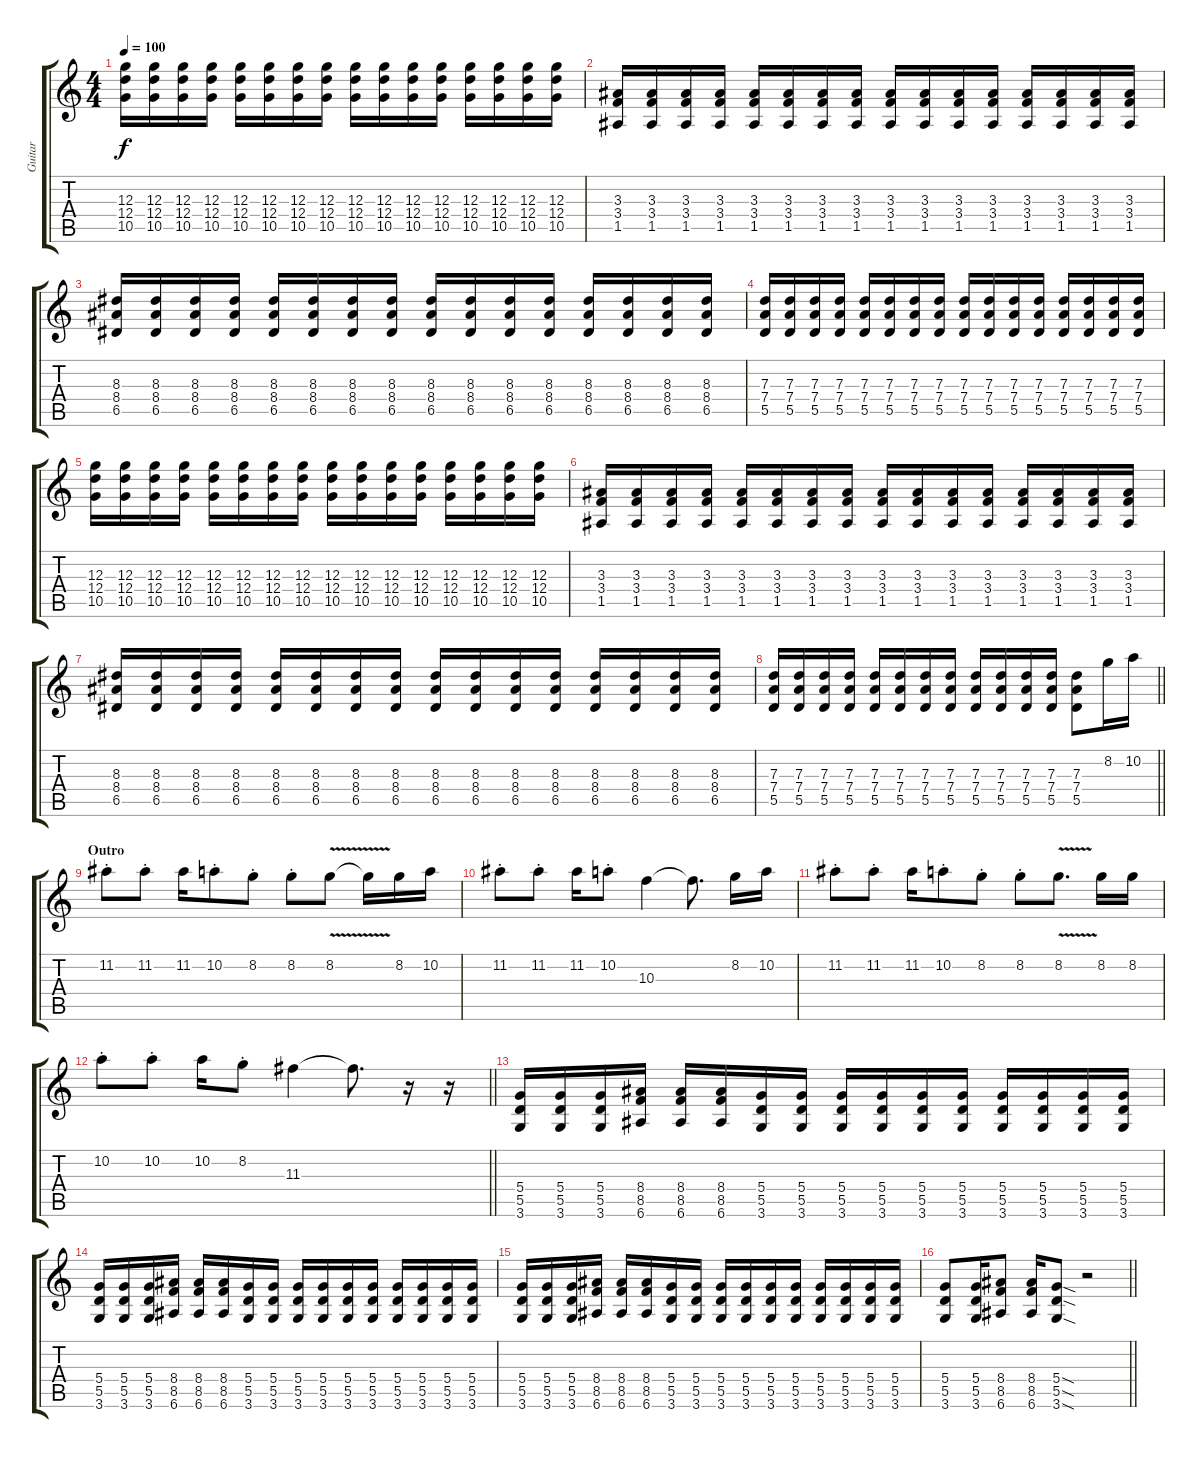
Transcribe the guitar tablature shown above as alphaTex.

\track ("Guitar" "Guitar") {instrument overdrivenguitar}
\staff {score tabs}
\tuning (E4 B3 G3 D3 A2 E2) {hide}
\ts (4 4)
\tempo 100
\clef g2
\ks c
(12.3 12.4 10.5).16{dy f} (12.3 12.4 10.5).16 (12.3 12.4 10.5).16 (12.3 12.4 10.5).16 (12.3 12.4 10.5).16 (12.3 12.4 10.5).16 (12.3 12.4 10.5).16 (12.3 12.4 10.5).16 (12.3 12.4 10.5).16 (12.3 12.4 10.5).16 (12.3 12.4 10.5).16 (12.3 12.4 10.5).16 (12.3 12.4 10.5).16 (12.3 12.4 10.5).16 (12.3 12.4 10.5).16 (12.3 12.4 10.5).16 |
(3.3 3.4 1.5).16 (3.3 3.4 1.5).16 (3.3 3.4 1.5).16 (3.3 3.4 1.5).16 (3.3 3.4 1.5).16 (3.3 3.4 1.5).16 (3.3 3.4 1.5).16 (3.3 3.4 1.5).16 (3.3 3.4 1.5).16 (3.3 3.4 1.5).16 (3.3 3.4 1.5).16 (3.3 3.4 1.5).16 (3.3 3.4 1.5).16 (3.3 3.4 1.5).16 (3.3 3.4 1.5).16 (3.3 3.4 1.5).16 |
(8.3 8.4 6.5).16 (8.3 8.4 6.5).16 (8.3 8.4 6.5).16 (8.3 8.4 6.5).16 (8.3 8.4 6.5).16 (8.3 8.4 6.5).16 (8.3 8.4 6.5).16 (8.3 8.4 6.5).16 (8.3 8.4 6.5).16 (8.3 8.4 6.5).16 (8.3 8.4 6.5).16 (8.3 8.4 6.5).16 (8.3 8.4 6.5).16 (8.3 8.4 6.5).16 (8.3 8.4 6.5).16 (8.3 8.4 6.5).16 |
(7.3 7.4 5.5).16 (7.3 7.4 5.5).16 (7.3 7.4 5.5).16 (7.3 7.4 5.5).16 (7.3 7.4 5.5).16 (7.3 7.4 5.5).16 (7.3 7.4 5.5).16 (7.3 7.4 5.5).16 (7.3 7.4 5.5).16 (7.3 7.4 5.5).16 (7.3 7.4 5.5).16 (7.3 7.4 5.5).16 (7.3 7.4 5.5).16 (7.3 7.4 5.5).16 (7.3 7.4 5.5).16 (7.3 7.4 5.5).16 |
(12.3 12.4 10.5).16 (12.3 12.4 10.5).16 (12.3 12.4 10.5).16 (12.3 12.4 10.5).16 (12.3 12.4 10.5).16 (12.3 12.4 10.5).16 (12.3 12.4 10.5).16 (12.3 12.4 10.5).16 (12.3 12.4 10.5).16 (12.3 12.4 10.5).16 (12.3 12.4 10.5).16 (12.3 12.4 10.5).16 (12.3 12.4 10.5).16 (12.3 12.4 10.5).16 (12.3 12.4 10.5).16 (12.3 12.4 10.5).16 |
(3.3 3.4 1.5).16 (3.3 3.4 1.5).16 (3.3 3.4 1.5).16 (3.3 3.4 1.5).16 (3.3 3.4 1.5).16 (3.3 3.4 1.5).16 (3.3 3.4 1.5).16 (3.3 3.4 1.5).16 (3.3 3.4 1.5).16 (3.3 3.4 1.5).16 (3.3 3.4 1.5).16 (3.3 3.4 1.5).16 (3.3 3.4 1.5).16 (3.3 3.4 1.5).16 (3.3 3.4 1.5).16 (3.3 3.4 1.5).16 |
(8.3 8.4 6.5).16 (8.3 8.4 6.5).16 (8.3 8.4 6.5).16 (8.3 8.4 6.5).16 (8.3 8.4 6.5).16 (8.3 8.4 6.5).16 (8.3 8.4 6.5).16 (8.3 8.4 6.5).16 (8.3 8.4 6.5).16 (8.3 8.4 6.5).16 (8.3 8.4 6.5).16 (8.3 8.4 6.5).16 (8.3 8.4 6.5).16 (8.3 8.4 6.5).16 (8.3 8.4 6.5).16 (8.3 8.4 6.5).16 |
\barLineRight lightlight
(7.3 7.4 5.5).16 (7.3 7.4 5.5).16 (7.3 7.4 5.5).16 (7.3 7.4 5.5).16 (7.3 7.4 5.5).16 (7.3 7.4 5.5).16 (7.3 7.4 5.5).16 (7.3 7.4 5.5).16 (7.3 7.4 5.5).16 (7.3 7.4 5.5).16 (7.3 7.4 5.5).16 (7.3 7.4 5.5).16 (7.3 7.4 5.5).8 8.2.16 10.2.16 |
\section ("" "Outro")
11.2{st}.8 11.2{st}.8 11.2.16 10.2{st}.8 8.2{st}.8 8.2{st}.8 8.2{v}.8 8.2{t}.16 8.2.16 10.2.16 |
11.2{st}.8 11.2{st}.8 11.2.16 10.2{st}.8 10.3.4 10.3{t}.8{d} 8.2.16 10.2.16 |
11.2{st}.8 11.2{st}.8 11.2.16 10.2{st}.8 8.2{st}.8 8.2{st}.8 8.2{v}.8{d} 8.2.16 8.2.16 |
\barLineRight lightlight
10.2{st}.8 10.2{st}.8 10.2.16 8.2{st}.8 11.3.4 11.3{t}.8{d} r.16 r.16 |
(5.4 5.5 3.6).16 (5.4 5.5 3.6).16 (5.4 5.5 3.6).16 (8.4 8.5 6.6).16 (8.4 8.5 6.6).16 (8.4 8.5 6.6).16 (5.4 5.5 3.6).16 (5.4 5.5 3.6).16 (5.4 5.5 3.6).16 (5.4 5.5 3.6).16 (5.4 5.5 3.6).16 (5.4 5.5 3.6).16 (5.4 5.5 3.6).16 (5.4 5.5 3.6).16 (5.4 5.5 3.6).16 (5.4 5.5 3.6).16 |
(5.4 5.5 3.6).16 (5.4 5.5 3.6).16 (5.4 5.5 3.6).16 (8.4 8.5 6.6).16 (8.4 8.5 6.6).16 (8.4 8.5 6.6).16 (5.4 5.5 3.6).16 (5.4 5.5 3.6).16 (5.4 5.5 3.6).16 (5.4 5.5 3.6).16 (5.4 5.5 3.6).16 (5.4 5.5 3.6).16 (5.4 5.5 3.6).16 (5.4 5.5 3.6).16 (5.4 5.5 3.6).16 (5.4 5.5 3.6).16 |
(5.4 5.5 3.6).16 (5.4 5.5 3.6).16 (5.4 5.5 3.6).16 (8.4 8.5 6.6).16 (8.4 8.5 6.6).16 (8.4 8.5 6.6).16 (5.4 5.5 3.6).16 (5.4 5.5 3.6).16 (5.4 5.5 3.6).16 (5.4 5.5 3.6).16 (5.4 5.5 3.6).16 (5.4 5.5 3.6).16 (5.4 5.5 3.6).16 (5.4 5.5 3.6).16 (5.4 5.5 3.6).16 (5.4 5.5 3.6).16 |
\barLineRight lightlight
(5.4 5.5 3.6).8 (5.4 5.5 3.6).16 (8.4 8.5 6.6).8 (8.4 8.5 6.6).16 (5.4{sod} 5.5{sod} 3.6{sod}).8 r.2
